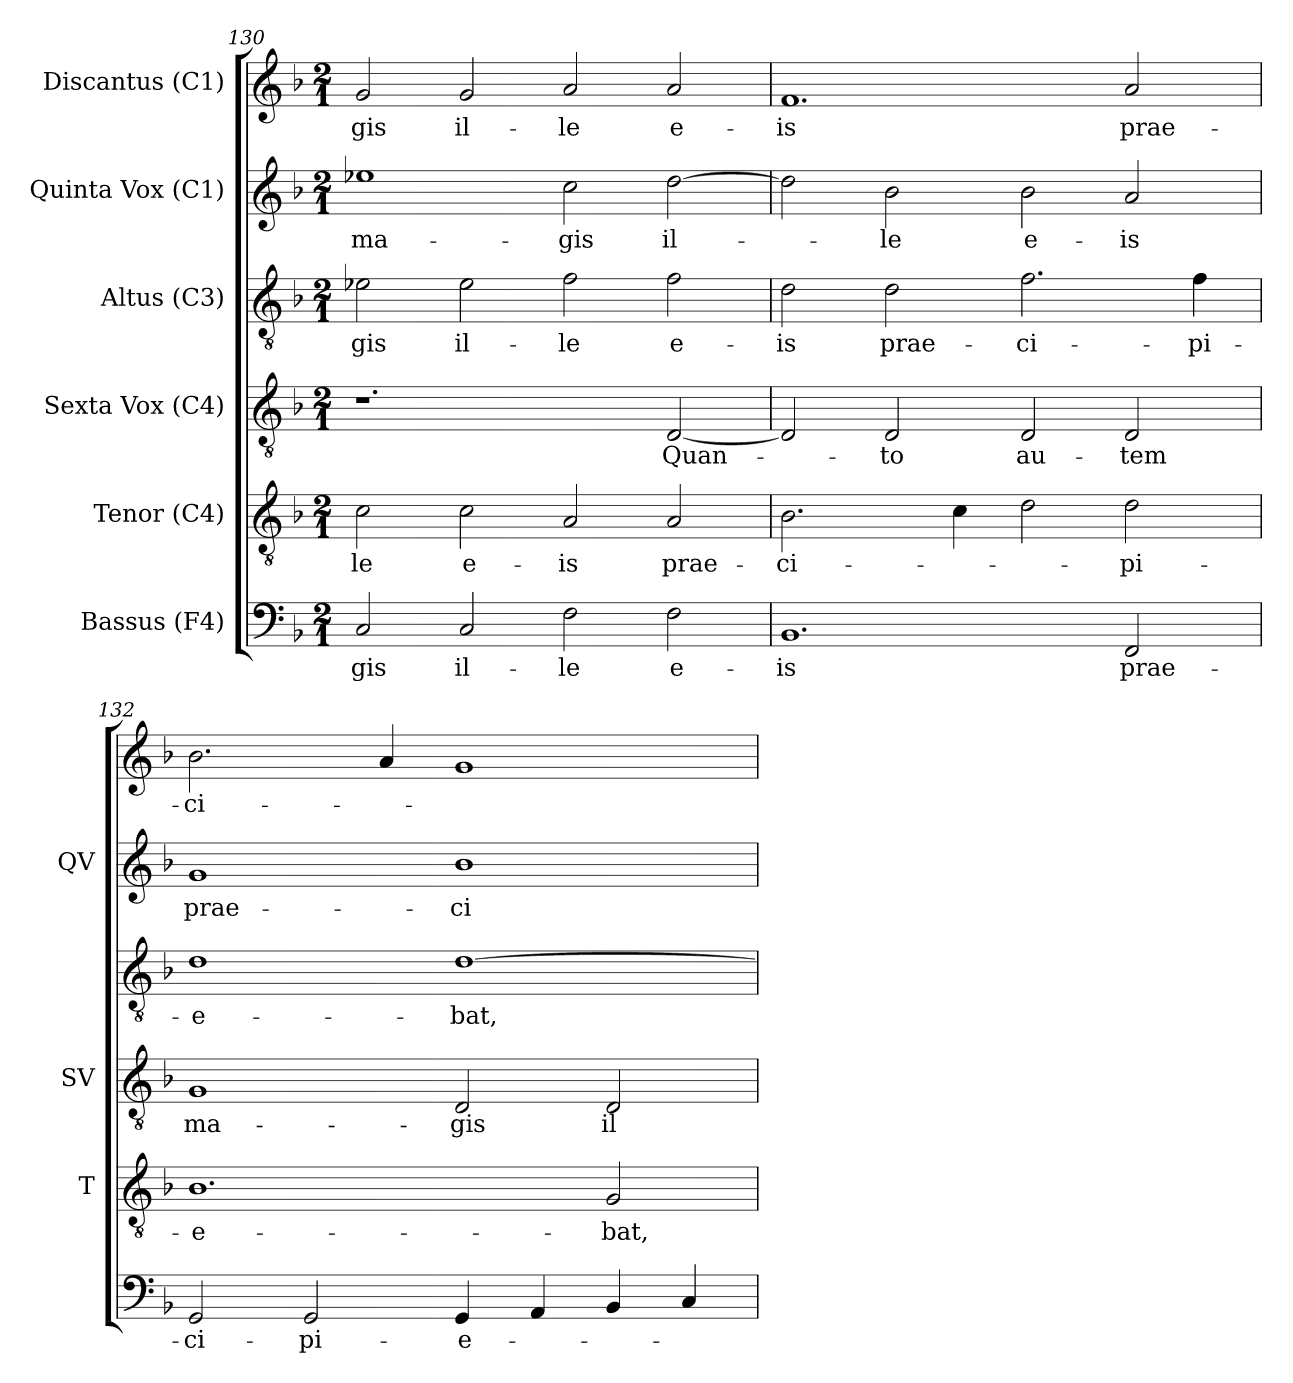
**kern	**text	**kern	**text	**kern	**text	**kern	**text	**kern	**text	**kern	**text
*part6	*part6	*part5	*part5	*part4	*part4	*part3	*part3	*part2	*part2	*part1	*part1
*staff6	*staff6	*staff5	*staff5	*staff4	*staff4	*staff3	*staff3	*staff2	*staff2	*staff1	*staff1
*I"Bassus (F4)	*	*I"Tenor (C4)	*	*I"Sexta Vox (C4)	*	*I"Altus (C3)	*	*I"Quinta Vox (C1)	*	*I"Discantus (C1)	*
*	*	*I'T	*	*I'SV	*	*	*	*I'QV	*	*	*
*clefF4	*	*clefGv2	*	*clefGv2	*	*clefGv2	*	*clefG2	*	*clefG2	*
*	*	*	*	*	*	*ITrd7c12	*	*	*	*	*
*k[b-]	*	*k[b-]	*	*k[b-]	*	*k[b-]	*	*k[b-]	*	*k[b-]	*
*F:	*	*F:	*	*F:	*	*F:	*	*F:	*	*F:	*
*M2/1	*	*M2/1	*	*M2/1	*	*M2/1	*	*M2/1	*	*M2/1	*
=130	=130	=130	=130	=130	=130	=130	=130	=130	=130	=130	=130
!	!LO:LY:b:color=#000000	!	!	!	!	!	!	!	!	!	!
!	!	!	!LO:LY:b:color=#000000	!	!	!	!	!	!	!	!
!	!	!	!	!	!	!	!LO:LY:b:color=#000000	!	!	!	!
!	!	!	!	!	!	!	!	!	!LO:LY:b:color=#000000	!	!
!	!	!	!	!	!	!	!	!	!	!	!LO:LY:b:color=#000000
2Ci/	-gis	2ci\	-le	1.r	.	2E-Xi\	-gis	1ee-Xi	ma-	2gi/	-gis
!	!LO:LY:b:color=#000000	!	!	!	!	!	!	!	!	!	!
!	!	!	!LO:LY:b:color=#000000	!	!	!	!	!	!	!	!
!	!	!	!	!	!	!	!LO:LY:b:color=#000000	!	!	!	!
!	!	!	!	!	!	!	!	!	!	!	!LO:LY:b:color=#000000
2Ci/	il-	2ci\	e-	.	.	2E-i\	il-	.	.	2gi/	il-
!	!LO:LY:b:color=#000000	!	!	!	!	!	!	!	!	!	!
!	!	!	!LO:LY:b:color=#000000	!	!	!	!	!	!	!	!
!	!	!	!	!	!	!	!LO:LY:b:color=#000000	!	!	!	!
!	!	!	!	!	!	!	!	!	!LO:LY:b:color=#000000	!	!
!	!	!	!	!	!	!	!	!	!	!	!LO:LY:b:color=#000000
2Fi\	-le	2Ai/	-is	.	.	2Fi\	-le	2cci\	-gis	2ai/	-le
!	!LO:LY:b:color=#000000	!	!	!	!	!	!	!	!	!	!
!	!	!	!LO:LY:b:color=#000000	!	!	!	!	!	!	!	!
!	!	!	!	!	!LO:LY:b:color=#000000	!	!	!	!	!	!
!	!	!	!	!	!	!	!LO:LY:b:color=#000000	!	!	!	!
!	!	!	!	!	!	!	!	!	!LO:LY:b:color=#000000	!	!
!	!	!	!	!	!	!	!	!	!	!	!LO:LY:b:color=#000000
2Fi\	e-	2Ai/	prae-	[2Di/	Quan-	2Fi\	e-	[2ddi\	il-	2ai/	e-
!!LO:PB:g=z
=131	=131	=131	=131	=131	=131	=131	=131	=131	=131	=131	=131
!	!LO:LY:b:color=#000000	!	!	!	!	!	!	!	!	!	!
!	!	!	!LO:LY:b:color=#000000	!	!	!	!	!	!	!	!
!	!	!	!	!	!	!	!LO:LY:b:color=#000000	!	!	!	!
!	!	!	!	!	!	!	!	!	!	!	!LO:LY:b:color=#000000
1.BB-i	-is	2.B-i\	-ci-	2Di/]	.	2Di\	-is	2ddi\]	.	1.fi	-is
!	!	!	!	!	!LO:LY:b:color=#000000	!	!	!	!	!	!
!	!	!	!	!	!	!	!LO:LY:b:color=#000000	!	!	!	!
!	!	!	!	!	!	!	!	!	!LO:LY:b:color=#000000	!	!
.	.	.	.	2Di/	-to	2Di\	prae-	2b-i\	-le	.	.
.	.	4ci\	.	.	.	.	.	.	.	.	.
!	!	!	!	!	!LO:LY:b:color=#000000	!	!	!	!	!	!
!	!	!	!	!	!	!	!LO:LY:b:color=#000000	!	!	!	!
!	!	!	!	!	!	!	!	!	!LO:LY:b:color=#000000	!	!
.	.	2di\	.	2Di/	au-	2.Fi\	-ci-	2b-i\	e-	.	.
!	!LO:LY:b:color=#000000	!	!	!	!	!	!	!	!	!	!
!	!	!	!LO:LY:b:color=#000000	!	!	!	!	!	!	!	!
!	!	!	!	!	!LO:LY:b:color=#000000	!	!	!	!	!	!
!	!	!	!	!	!	!	!	!	!LO:LY:b:color=#000000	!	!
!	!	!	!	!	!	!	!	!	!	!	!LO:LY:b:color=#000000
2FFi/	prae-	2di\	-pi-	2Di/	-tem	.	.	2ai/	-is	2ai/	prae-
!	!	!	!	!	!	!	!LO:LY:b:color=#000000	!	!	!	!
.	.	.	.	.	.	4Fi\	-pi-	.	.	.	.
=132	=132	=132	=132	=132	=132	=132	=132	=132	=132	=132	=132
!	!LO:LY:b:color=#000000	!	!	!	!	!	!	!	!	!	!
!	!	!	!LO:LY:b:color=#000000	!	!	!	!	!	!	!	!
!	!	!	!	!	!LO:LY:b:color=#000000	!	!	!	!	!	!
!	!	!	!	!	!	!	!LO:LY:b:color=#000000	!	!	!	!
!	!	!	!	!	!	!	!	!	!LO:LY:b:color=#000000	!	!
!	!	!	!	!	!	!	!	!	!	!	!LO:LY:b:color=#000000
2GGi/	-ci-	1.B-i	-e-	1Gi	ma-	1Di	-e-	1gi	prae-	2.b-i\	-ci-
!	!LO:LY:b:color=#000000	!	!	!	!	!	!	!	!	!	!
2GGi/	-pi-	.	.	.	.	.	.	.	.	.	.
.	.	.	.	.	.	.	.	.	.	4ai/	.
!	!LO:LY:b:color=#000000	!	!	!	!	!	!	!	!	!	!
!	!	!	!	!	!LO:LY:b:color=#000000	!	!	!	!	!	!
!	!	!	!	!	!	!	!LO:LY:b:color=#000000	!	!	!	!
!	!	!	!	!	!	!	!	!	!LO:LY:b:color=#000000	!	!
4GGi/	-e-	.	.	2Di/	-gis	[1Di	-bat,	1b-i	-ci-	1gi	.
4AAi/	.	.	.	.	.	.	.	.	.	.	.
!	!	!	!LO:LY:b:color=#000000	!	!	!	!	!	!	!	!
!	!	!	!	!	!LO:LY:b:color=#000000	!	!	!	!	!	!
4BB-i/	.	2Gi/	-bat,	2Di/	il-	.	.	.	.	.	.
4Ci/	.	.	.	.	.	.	.	.	.	.	.
=	=	=	=	=	=	=	=	=	=	=	=
*-	*-	*-	*-	*-	*-	*-	*-	*-	*-	*-	*-
